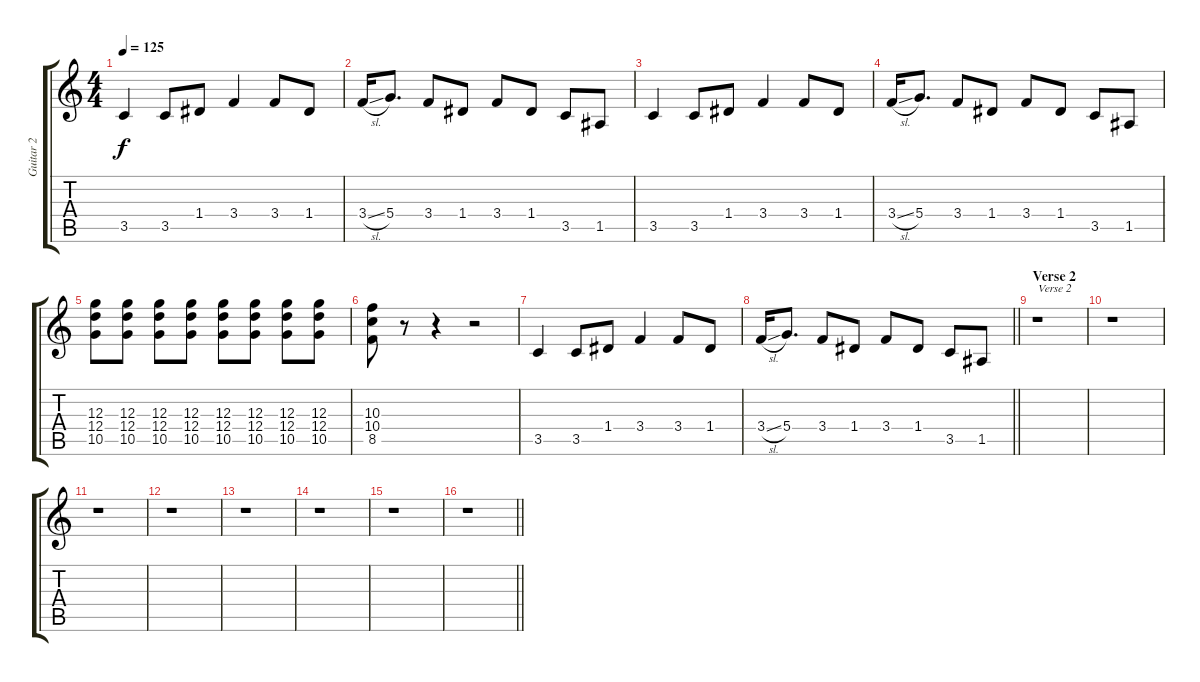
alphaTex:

\track ("Guitar 2" "Guitar 2") {instrument overdrivenguitar}
\staff {score tabs}
\tuning (E4 B3 G3 D3 A2 E2) {hide}
\ts (4 4)
\tempo 125
\clef g2
\ks c
3.5.4{dy f} 3.5.8 1.4.8 3.4.4 3.4.8 1.4.8 |
3.4{sl}.16 5.4.8{d} 3.4.8 1.4.8 3.4.8 1.4.8 3.5.8 1.5.8 |
3.5.4 3.5.8 1.4.8 3.4.4 3.4.8 1.4.8 |
3.4{sl}.16 5.4.8{d} 3.4.8 1.4.8 3.4.8 1.4.8 3.5.8 1.5.8 |
(12.3 12.4 10.5).8 (12.3 12.4 10.5).8 (12.3 12.4 10.5).8 (12.3 12.4 10.5).8 (12.3 12.4 10.5).8 (12.3 12.4 10.5).8 (12.3 12.4 10.5).8 (12.3 12.4 10.5).8 |
(10.3 10.4 8.5).8 r.8 r.4 r.2 |
3.5.4 3.5.8 1.4.8 3.4.4 3.4.8 1.4.8 |
\barLineRight lightlight
3.4{sl}.16 5.4.8{d} 3.4.8 1.4.8 3.4.8 1.4.8 3.5.8 1.5.8 |
\section ("" "Verse 2")
r.1{txt "Verse 2"} |
r.1 |
r.1 |
r.1 |
r.1 |
r.1 |
r.1 |
\barLineRight lightlight
r.1
